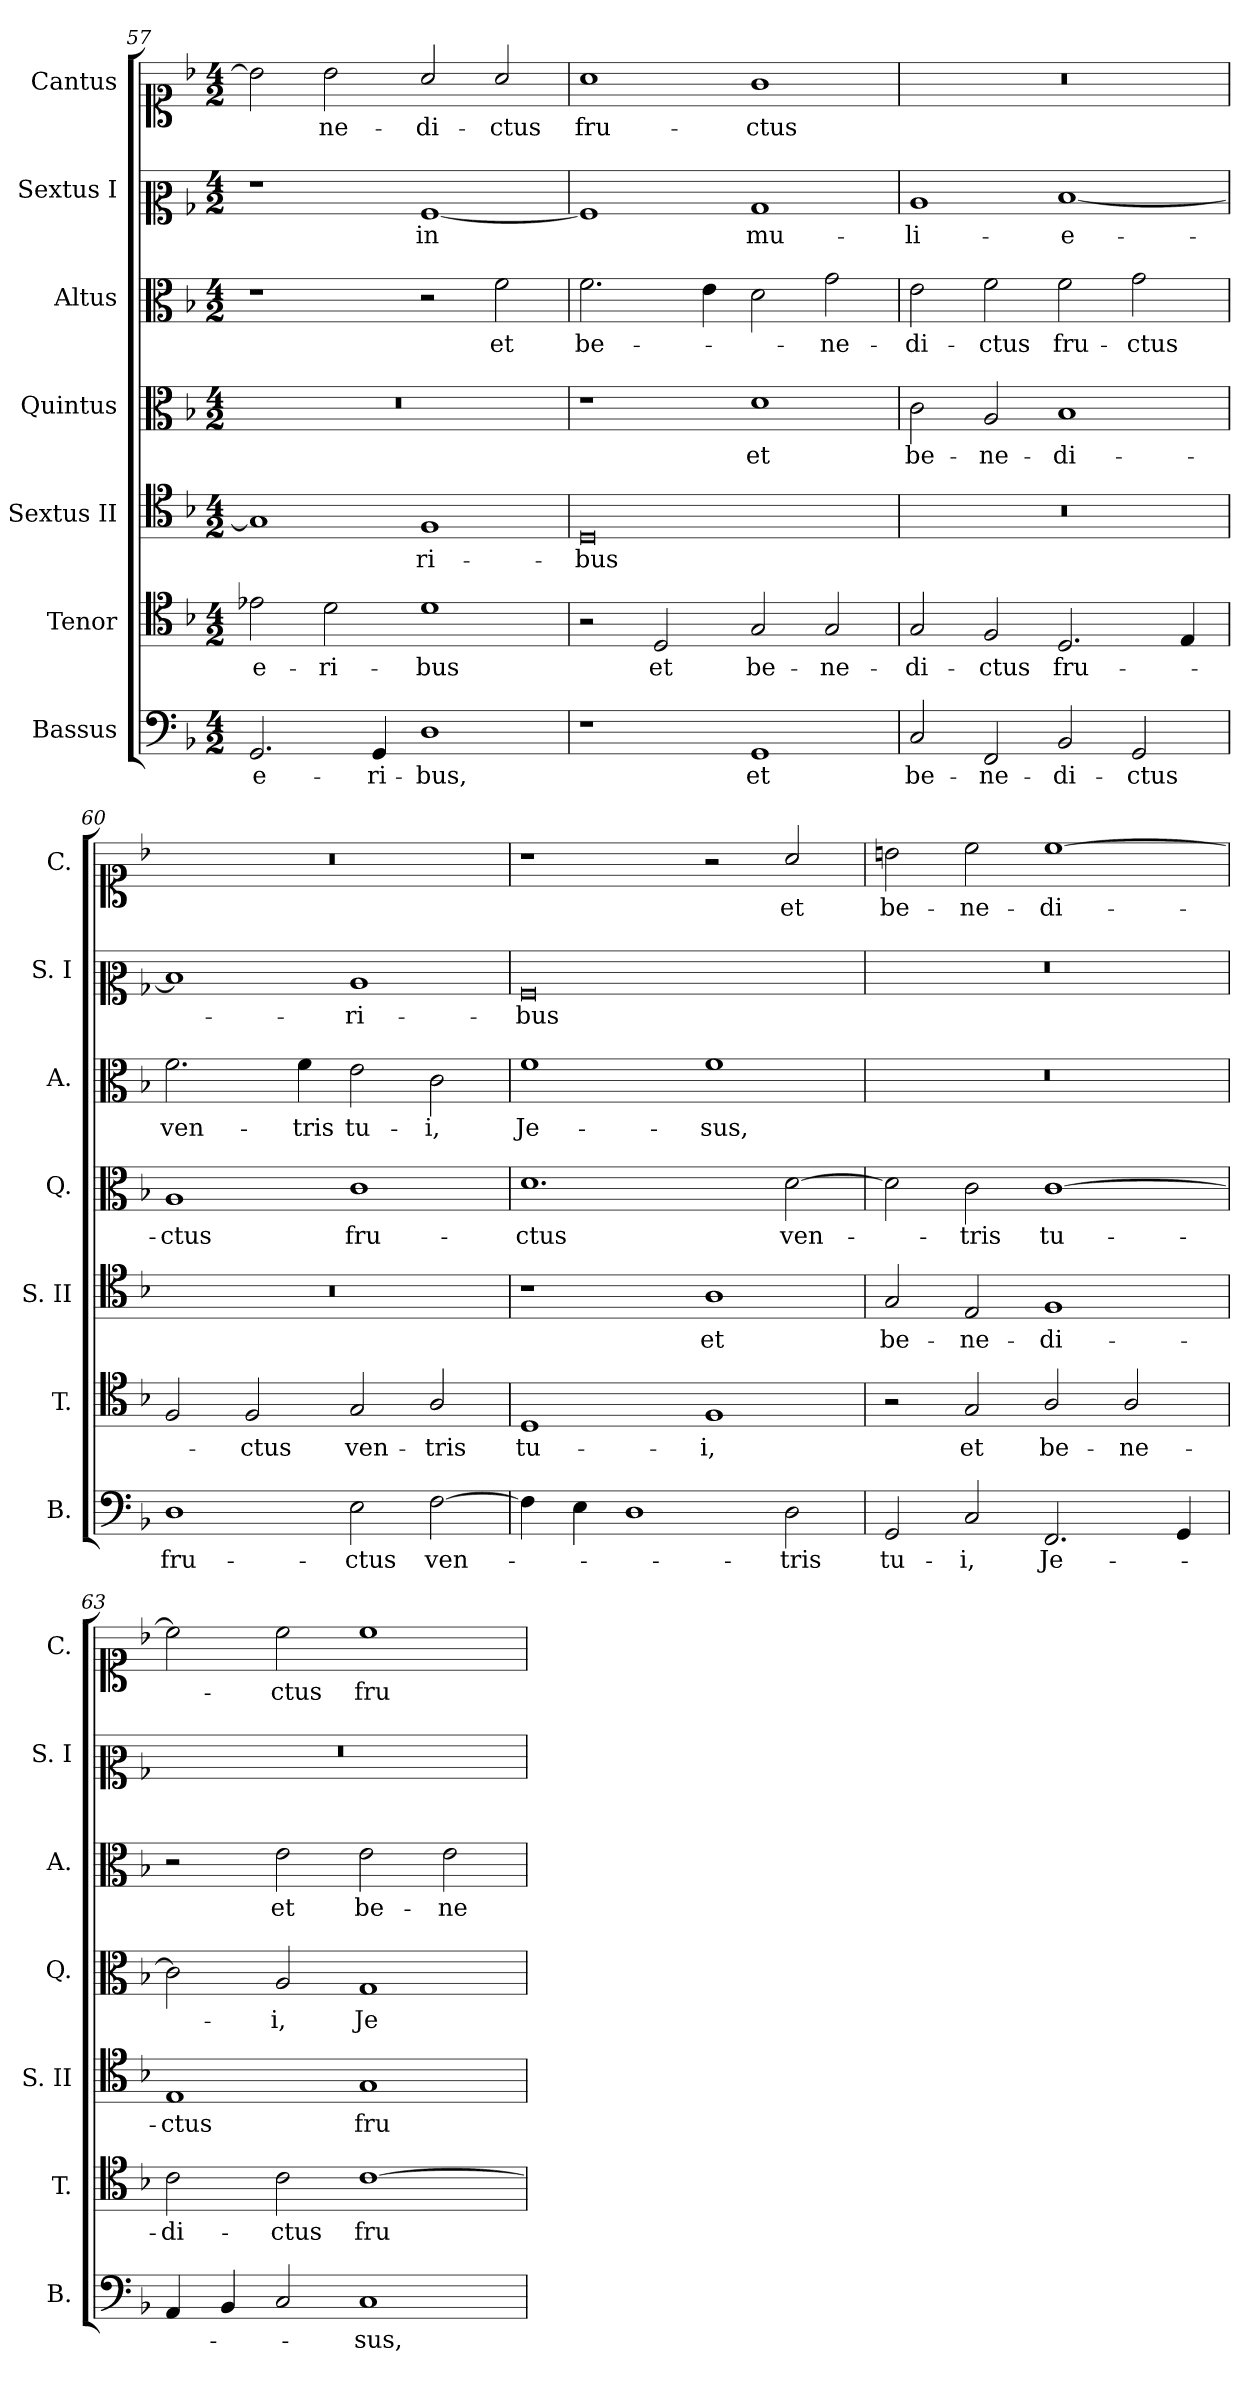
**kern	**text	**kern	**text	**kern	**text	**kern	**text	**kern	**text	**kern	**text	**kern	**text
*part7	*part7	*part6	*part6	*part5	*part5	*part4	*part4	*part3	*part3	*part2	*part2	*part1	*part1
*staff7	*staff7	*staff6	*staff6	*staff5	*staff5	*staff4	*staff4	*staff3	*staff3	*staff2	*staff2	*staff1	*staff1
*I"Bassus	*	*I"Tenor	*	*I"Sextus II	*	*I"Quintus	*	*I"Altus	*	*I"Sextus I	*	*I"Cantus	*
*I'B.	*	*I'T.	*	*I'S. II	*	*I'Q.	*	*I'A.	*	*I'S. I	*	*I'C.	*
!!LO:LB:g=z
*clefF4	*	*clefC4	*	*clefC4	*	*clefC3	*	*clefC3	*	*clefC2	*	*clefC1	*
*k[b-]	*	*k[b-]	*	*k[b-]	*	*k[b-]	*	*k[b-]	*	*k[b-]	*	*k[b-]	*
*M4/2	*	*M4/2	*	*M4/2	*	*M4/2	*	*M4/2	*	*M4/2	*	*M4/2	*
=57	=57	=57	=57	=57	=57	=57	=57	=57	=57	=57	=57	=57	=57
!	!LO:LY:b	!	!LO:LY:b	!	!	!	!	!	!	!	!	!	!
2.GG/	-e-	2e-X\	-e-	1G]	.	0r	.	1r	.	1r	.	2b-\]	.
!	!	!	!LO:LY:b	!	!	!	!	!	!	!	!	!	!LO:LY:b
.	.	2d\	-ri-	.	.	.	.	.	.	.	.	2b-\	-ne-
!	!LO:LY:b	!	!	!	!	!	!	!	!	!	!	!	!
4GG/	-ri-	.	.	.	.	.	.	.	.	.	.	.	.
!	!LO:LY:b	!	!LO:LY:b	!	!LO:LY:b	!	!	!	!	!	!LO:LY:b	!	!LO:LY:b
1D	-bus,	1d	-bus	1F	-ri-	.	.	2r	.	[1A	in	2a/	-di-
!	!	!	!	!	!	!	!	!	!LO:LY:b	!	!	!	!LO:LY:b
.	.	.	.	.	.	.	.	2f\	et	.	.	2a/	-ctus
=58	=58	=58	=58	=58	=58	=58	=58	=58	=58	=58	=58	=58	=58
!	!	!	!	!	!LO:LY:b	!	!	!	!LO:LY:b	!	!	!	!LO:LY:b
1r	.	2r	.	0D	-bus	1r	.	2.f\	be-	1A]	.	1a	fru-
!	!	!	!LO:LY:b	!	!	!	!	!	!	!	!	!	!
.	.	2D/	et	.	.	.	.	.	.	.	.	.	.
.	.	.	.	.	.	.	.	4e\	.	.	.	.	.
!	!LO:LY:b	!	!LO:LY:b	!	!	!	!LO:LY:b	!	!	!	!LO:LY:b	!	!LO:LY:b
1GG	et	2G/	be-	.	.	1d	et	2d\	.	1B-	mu-	1g	-ctus
!	!	!	!LO:LY:b	!	!	!	!	!	!LO:LY:b	!	!	!	!
.	.	2G/	-ne-	.	.	.	.	2g\	-ne-	.	.	.	.
=59	=59	=59	=59	=59	=59	=59	=59	=59	=59	=59	=59	=59	=59
!	!LO:LY:b	!	!LO:LY:b	!	!	!	!LO:LY:b	!	!LO:LY:b	!	!LO:LY:b	!	!
2C/	be-	2G/	-di-	0r	.	2c\	be-	2e\	-di-	1c	-li-	0r	.
!	!LO:LY:b	!	!LO:LY:b	!	!	!	!LO:LY:b	!	!LO:LY:b	!	!	!	!
2FF/	-ne-	2F/	-ctus	.	.	2A/	-ne-	2f\	-ctus	.	.	.	.
!	!LO:LY:b	!	!LO:LY:b	!	!	!	!LO:LY:b	!	!LO:LY:b	!	!LO:LY:b	!	!
2BB-/	-di-	2.D/	fru-	.	.	1B-	-di-	2f\	fru-	[1d	-e-	.	.
!	!LO:LY:b	!	!	!	!	!	!	!	!LO:LY:b	!	!	!	!
2GG/	-ctus	.	.	.	.	.	.	2g\	-ctus	.	.	.	.
.	.	4E/	.	.	.	.	.	.	.	.	.	.	.
=60	=60	=60	=60	=60	=60	=60	=60	=60	=60	=60	=60	=60	=60
!	!LO:LY:b	!	!	!	!	!	!LO:LY:b	!	!LO:LY:b	!	!	!	!
1D	fru-	2F/	.	0r	.	1A	-ctus	2.f\	ven-	1d]	.	0r	.
!	!	!	!LO:LY:b	!	!	!	!	!	!	!	!	!	!
.	.	2F/	-ctus	.	.	.	.	.	.	.	.	.	.
!	!	!	!	!	!	!	!	!	!LO:LY:b	!	!	!	!
.	.	.	.	.	.	.	.	4f\	-tris	.	.	.	.
!	!LO:LY:b	!	!LO:LY:b	!	!	!	!LO:LY:b	!	!LO:LY:b	!	!LO:LY:b	!	!
2E\	-ctus	2G/	ven-	.	.	1c	fru-	2e\	tu-	1c	-ri-	.	.
!	!LO:LY:b	!	!LO:LY:b	!	!	!	!	!	!LO:LY:b	!	!	!	!
[2F\	ven-	2A/	-tris	.	.	.	.	2c\	-i,	.	.	.	.
=61	=61	=61	=61	=61	=61	=61	=61	=61	=61	=61	=61	=61	=61
!	!	!	!LO:LY:b	!	!	!	!LO:LY:b	!	!LO:LY:b	!	!LO:LY:b	!	!
4F\]	.	1D	tu-	1r	.	1.d	-ctus	1f	Je-	0A	-bus	1r	.
4E\	.	.	.	.	.	.	.	.	.	.	.	.	.
1D	.	.	.	.	.	.	.	.	.	.	.	.	.
!	!	!	!LO:LY:b	!	!LO:LY:b	!	!	!	!LO:LY:b	!	!	!	!
.	.	1F	-i,	1A	et	.	.	1f	-sus,	.	.	2r	.
!	!LO:LY:b	!	!	!	!	!	!LO:LY:b	!	!	!	!	!	!LO:LY:b
2D\	-tris	.	.	.	.	[2d\	ven-	.	.	.	.	2a/	et
!!LO:PB:g=z
=62	=62	=62	=62	=62	=62	=62	=62	=62	=62	=62	=62	=62	=62
!	!LO:LY:b	!	!	!	!LO:LY:b	!	!	!	!	!	!	!	!LO:LY:b
2GG/	tu-	2r	.	2G/	be-	2d\]	.	0r	.	0r	.	2bn\	be-
!	!LO:LY:b	!	!LO:LY:b	!	!LO:LY:b	!	!LO:LY:b	!	!	!	!	!	!LO:LY:b
2C/	-i,	2G/	et	2E/	-ne-	2c\	-tris	.	.	.	.	2cc\	-ne-
!	!LO:LY:b	!	!LO:LY:b	!	!LO:LY:b	!	!LO:LY:b	!	!	!	!	!	!LO:LY:b
2.FF/	Je-	2A/	be-	1F	-di-	[1c	tu-	.	.	.	.	[1cc	-di-
!	!	!	!LO:LY:b	!	!	!	!	!	!	!	!	!	!
.	.	2A/	-ne-	.	.	.	.	.	.	.	.	.	.
4GG/	.	.	.	.	.	.	.	.	.	.	.	.	.
=63	=63	=63	=63	=63	=63	=63	=63	=63	=63	=63	=63	=63	=63
!	!	!	!LO:LY:b	!	!LO:LY:b	!	!	!	!	!	!	!	!
4AA/	.	2c\	-di-	1E	-ctus	2c\]	.	2r	.	0r	.	2cc\]	.
4BB-/	.	.	.	.	.	.	.	.	.	.	.	.	.
!	!	!	!LO:LY:b	!	!	!	!LO:LY:b	!	!LO:LY:b	!	!	!	!LO:LY:b
2C/	.	2c\	-ctus	.	.	2A/	-i,	2e\	et	.	.	2cc\	-ctus
!	!LO:LY:b	!	!LO:LY:b	!	!LO:LY:b	!	!LO:LY:b	!	!LO:LY:b	!	!	!	!LO:LY:b
1C	-sus,	[1c	fru-	1G	fru-	1G	Je-	2e\	be-	.	.	1cc	fru-
!	!	!	!	!	!	!	!	!	!LO:LY:b	!	!	!	!
.	.	.	.	.	.	.	.	2e\	-ne-	.	.	.	.
=	=	=	=	=	=	=	=	=	=	=	=	=	=
*-	*-	*-	*-	*-	*-	*-	*-	*-	*-	*-	*-	*-	*-
